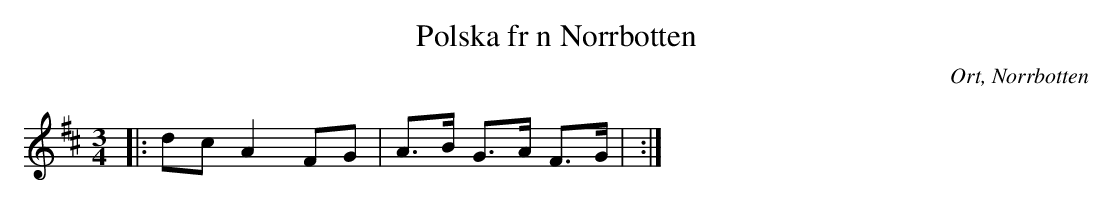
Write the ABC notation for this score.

X:1
T:Polska fr n Norrbotten
O:Ort, Norrbotten
M:3/4
L:1/16
K:D
|: d2c2 A4 F2G2 | A3B G3A F3G | :|
